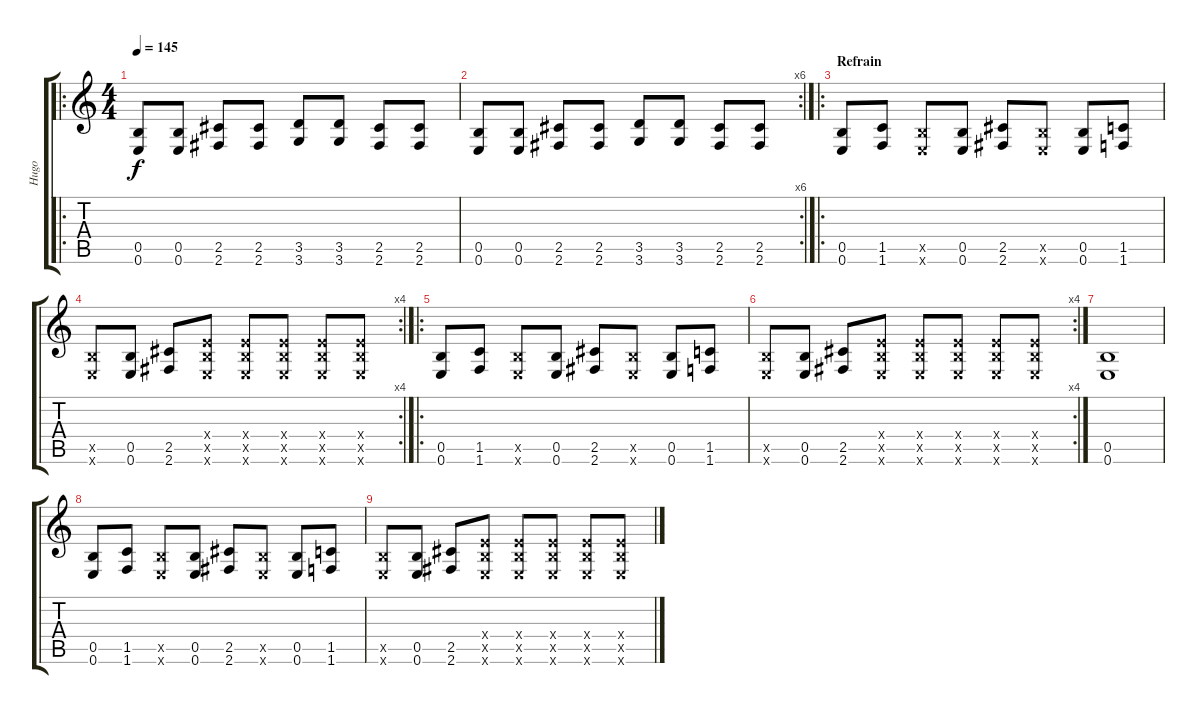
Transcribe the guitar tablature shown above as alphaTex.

\track ("Hugo" "Hugo") {instrument distortionguitar}
\staff {score tabs}
\tuning (Gb4 Db4 A3 E3 B2 E2) {hide}
\ro
\ts (4 4)
\tempo 145
\clef g2
\ks c
(0.5 0.6).8{dy f} (0.5 0.6).8 (2.5 2.6).8 (2.5 2.6).8 (3.5 3.6).8 (3.5 3.6).8 (2.5 2.6).8 (2.5 2.6).8 |
\rc 6
(0.5 0.6).8 (0.5 0.6).8 (2.5 2.6).8 (2.5 2.6).8 (3.5 3.6).8 (3.5 3.6).8 (2.5 2.6).8 (2.5 2.6).8 |
\ro
\section ("" "Refrain")
(0.5 0.6).8 (1.5 1.6).8 (0.5{x} 0.6{x}).8 (0.5 0.6).8 (2.5 2.6).8 (0.5{x} 0.6{x}).8 (0.5 0.6).8 (1.5 1.6).8 |
\rc 4
(0.5{x} 0.6{x}).8 (0.5 0.6).8 (2.5 2.6).8 (0.4{x} 0.5{x} 0.6{x}).8 (0.4{x} 0.5{x} 0.6{x}).8 (0.4{x} 0.5{x} 0.6{x}).8 (0.4{x} 0.5{x} 0.6{x}).8 (0.4{x} 0.5{x} 0.6{x}).8 |
\ro
(0.5 0.6).8 (1.5 1.6).8 (0.5{x} 0.6{x}).8 (0.5 0.6).8 (2.5 2.6).8 (0.5{x} 0.6{x}).8 (0.5 0.6).8 (1.5 1.6).8 |
\rc 4
(0.5{x} 0.6{x}).8 (0.5 0.6).8 (2.5 2.6).8 (0.4{x} 0.5{x} 0.6{x}).8 (0.4{x} 0.5{x} 0.6{x}).8 (0.4{x} 0.5{x} 0.6{x}).8 (0.4{x} 0.5{x} 0.6{x}).8 (0.4{x} 0.5{x} 0.6{x}).8 |
(0.5 0.6).1 |
(0.5 0.6).8 (1.5 1.6).8 (0.5{x} 0.6{x}).8 (0.5 0.6).8 (2.5 2.6).8 (0.5{x} 0.6{x}).8 (0.5 0.6).8 (1.5 1.6).8 |
(0.5{x} 0.6{x}).8 (0.5 0.6).8 (2.5 2.6).8 (0.4{x} 0.5{x} 0.6{x}).8 (0.4{x} 0.5{x} 0.6{x}).8 (0.4{x} 0.5{x} 0.6{x}).8 (0.4{x} 0.5{x} 0.6{x}).8 (0.4{x} 0.5{x} 0.6{x}).8
